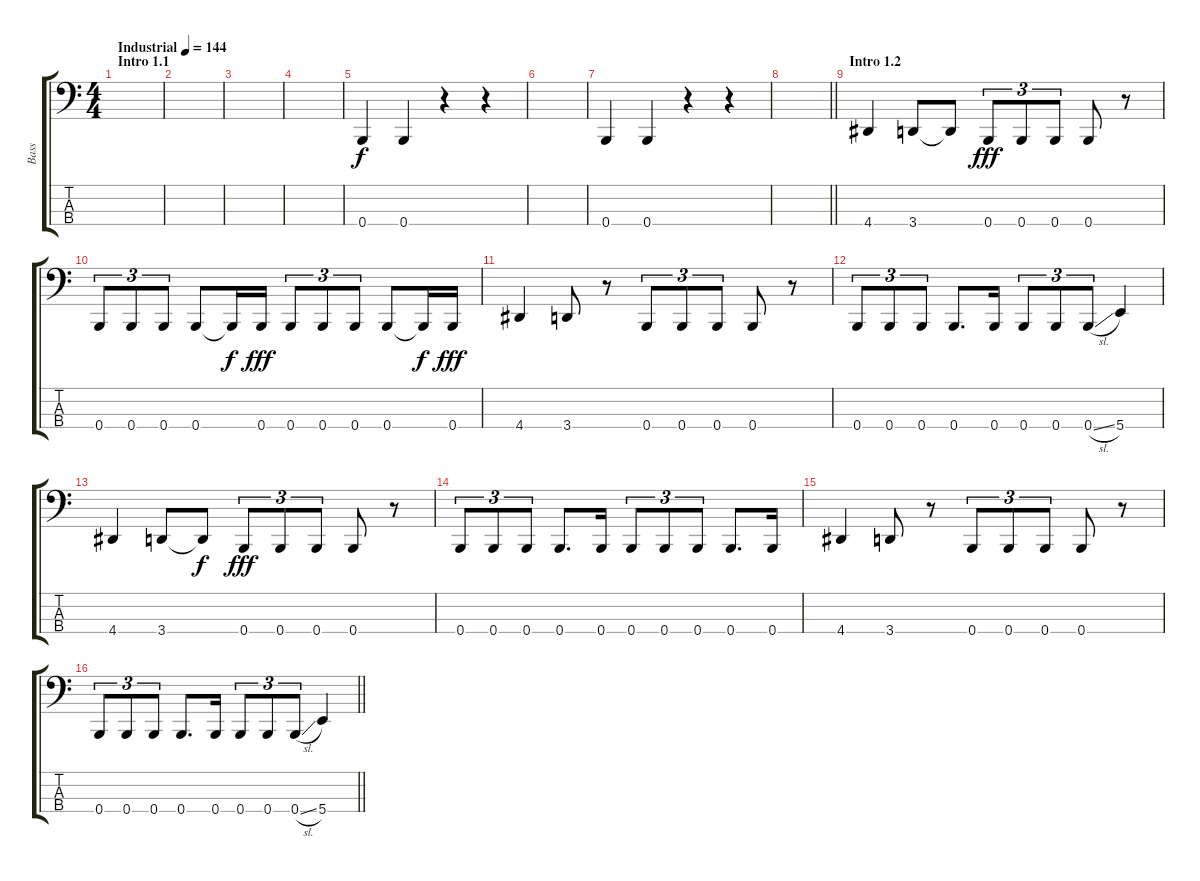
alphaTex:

\track ("Bass" "Bass") {instrument electricbassfinger}
\staff {score tabs}
\tuning (E2 B1 Gb1 B0) {hide}
\ts (4 4)
\section ("" "Intro 1.1")
\tempo (144 "Industrial")
\clef f4
\ks c
|
|
|
|
0.4.4 0.4.4 r.4 r.4 |
|
0.4.4 0.4.4 r.4 r.4 |
\barLineRight lightlight
|
\section ("" "Intro 1.2")
4.4.4 3.4.8 3.4{t}.8{dy f} 0.4.8{tu (3 2) dy fff} 0.4.8{tu (3 2)} 0.4.8{tu (3 2)} 0.4.8 r.8 |
0.4.8{tu (3 2)} 0.4.8{tu (3 2)} 0.4.8{tu (3 2)} 0.4.8 0.4{t}.16{dy f} 0.4.16{dy fff} 0.4.8{tu (3 2)} 0.4.8{tu (3 2)} 0.4.8{tu (3 2)} 0.4.8 0.4{t}.16{dy f} 0.4.16{dy fff} |
4.4.4 3.4.8 r.8 0.4.8{tu (3 2)} 0.4.8{tu (3 2)} 0.4.8{tu (3 2)} 0.4.8 r.8 |
0.4.8{tu (3 2)} 0.4.8{tu (3 2)} 0.4.8{tu (3 2)} 0.4.8{d} 0.4.16 0.4.8{tu (3 2)} 0.4.8{tu (3 2)} 0.4{sl}.8{tu (3 2)} 5.4.4 |
4.4.4 3.4.8 3.4{t}.8{dy f} 0.4.8{tu (3 2) dy fff} 0.4.8{tu (3 2)} 0.4.8{tu (3 2)} 0.4.8 r.8 |
0.4.8{tu (3 2)} 0.4.8{tu (3 2)} 0.4.8{tu (3 2)} 0.4.8{d} 0.4.16 0.4.8{tu (3 2)} 0.4.8{tu (3 2)} 0.4.8{tu (3 2)} 0.4.8{d} 0.4.16 |
4.4.4 3.4.8 r.8 0.4.8{tu (3 2)} 0.4.8{tu (3 2)} 0.4.8{tu (3 2)} 0.4.8 r.8 |
\barLineRight lightlight
0.4.8{tu (3 2)} 0.4.8{tu (3 2)} 0.4.8{tu (3 2)} 0.4.8{d} 0.4.16 0.4.8{tu (3 2)} 0.4.8{tu (3 2)} 0.4{sl}.8{tu (3 2)} 5.4.4
